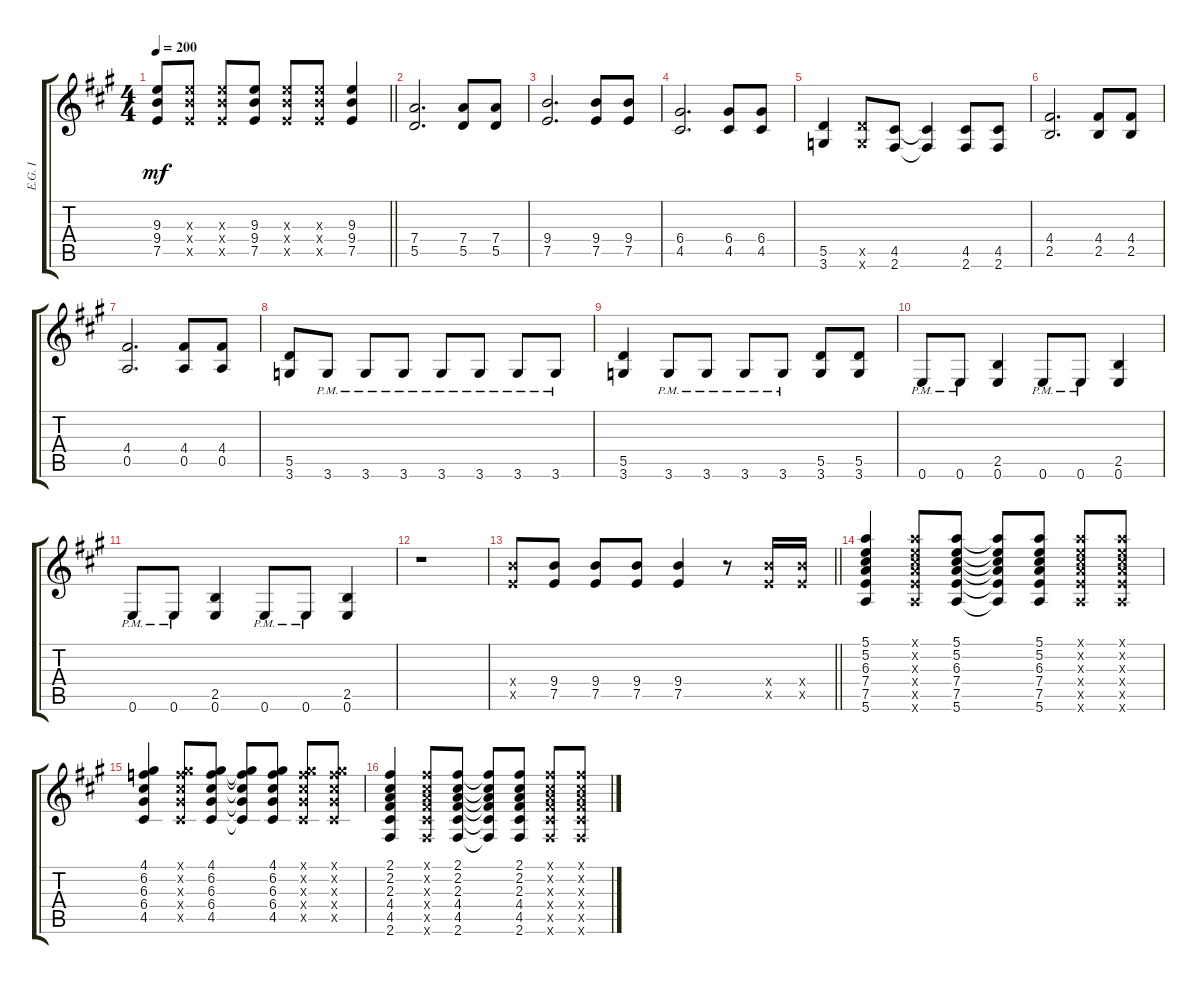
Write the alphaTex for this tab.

\track ("E.G. I" "E.G. I") {instrument overdrivenguitar}
\staff {score tabs}
\tuning (E4 B3 G3 D3 A2 E2) {hide}
\ts (4 4)
\tempo 200
\clef g2
\barLineRight lightlight
\ks a
(9.3 9.4 7.5).8{dy mf} (9.3{x} 9.4{x} 7.5{x}).8 (9.3{x} 9.4{x} 7.5{x}).8 (9.3 9.4 7.5).8 (9.3{x} 9.4{x} 7.5{x}).8 (9.3{x} 9.4{x} 7.5{x}).8 (9.3 9.4 7.5).4 |
\section ("" "")
(7.4 5.5).2{d} (7.4 5.5).8 (7.4 5.5).8 |
(9.4 7.5).2{d} (9.4 7.5).8 (9.4 7.5).8 |
(6.4 4.5).2{d} (6.4 4.5).8 (6.4 4.5).8 |
(5.5 3.6).4 (5.5{x} 3.6{x}).8 (4.5 2.6).8 (4.5{t} 2.6{t}).4 (4.5 2.6).8 (4.5 2.6).8 |
(4.4 2.5).2{d} (4.4 2.5).8 (4.4 2.5).8 |
(4.4 0.5).2{d} (4.4 0.5).8 (4.4 0.5).8 |
(5.5 3.6).8 3.6{pm}.8 3.6{pm}.8 3.6{pm}.8 3.6{pm}.8 3.6{pm}.8 3.6{pm}.8 3.6{pm}.8 |
(5.5 3.6).4 3.6{pm}.8 3.6{pm}.8 3.6{pm}.8 3.6{pm}.8 (5.5 3.6).8 (5.5 3.6).8 |
0.6{pm}.8 0.6{pm}.8 (2.5 0.6).4 0.6{pm}.8 0.6{pm}.8 (2.5 0.6).4 |
0.6{pm}.8 0.6{pm}.8 (2.5 0.6).4 0.6{pm}.8 0.6{pm}.8 (2.5 0.6).4 |
r.1 |
\barLineRight lightlight
(9.4{x} 7.5{x}).8 (9.4 7.5).8 (9.4 7.5).8 (9.4 7.5).8 (9.4 7.5).4 r.8 (9.4{x} 7.5{x}).16 (9.4{x} 7.5{x}).16 |
\section ("" "")
(5.1 5.2 6.3 7.4 7.5 5.6).4 (5.1{x} 5.2{x} 6.3{x} 7.4{x} 7.5{x} 5.6{x}).8 (5.1 5.2 6.3 7.4 7.5 5.6).8 (5.1{t} 5.2{t} 6.3{t} 7.4{t} 7.5{t} 5.6{t}).8 (5.1 5.2 6.3 7.4 7.5 5.6).8 (5.1{x} 5.2{x} 6.3{x} 7.4{x} 7.5{x} 5.6{x}).8 (5.1{x} 5.2{x} 6.3{x} 7.4{x} 7.5{x} 5.6{x}).8 |
(4.1 6.2 6.3 6.4 4.5).4 (4.1{x} 6.2{x} 6.3{x} 6.4{x} 4.5{x}).8 (4.1 6.2 6.3 6.4 4.5).8 (4.1{t} 6.2{t} 6.3{t} 6.4{t} 4.5{t}).8 (4.1 6.2 6.3 6.4 4.5).8 (4.1{x} 6.2{x} 6.3{x} 6.4{x} 4.5{x}).8 (4.1{x} 6.2{x} 6.3{x} 6.4{x} 4.5{x}).8 |
(2.1 2.2 2.3 4.4 4.5 2.6).4 (2.1{x} 2.2{x} 2.3{x} 4.4{x} 4.5{x} 2.6{x}).8 (2.1 2.2 2.3 4.4 4.5 2.6).8 (2.1{t} 2.2{t} 2.3{t} 4.4{t} 4.5{t} 2.6{t}).8 (2.1 2.2 2.3 4.4 4.5 2.6).8 (2.1{x} 2.2{x} 2.3{x} 4.4{x} 4.5{x} 2.6{x}).8 (2.1{x} 2.2{x} 2.3{x} 4.4{x} 4.5{x} 2.6{x}).8
